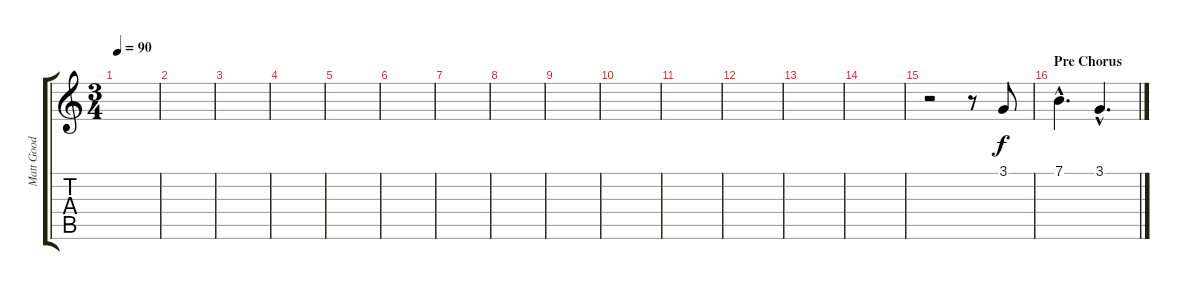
\track ("Matt Good (Vocals)" "Matt Good ") {instrument tenorsax}
\staff {score tabs}
\tuning (E4 B3 G3 D3 A2 E2) {hide}
\ts (3 4)
\tempo 90
\clef g2
\ks c
|
|
|
|
|
|
|
|
|
|
|
|
|
|
r.2 r.8 3.1.8 |
\section ("" "Pre Chorus")
7.1{hac}.4{d} 3.1{hac}.4{d}
